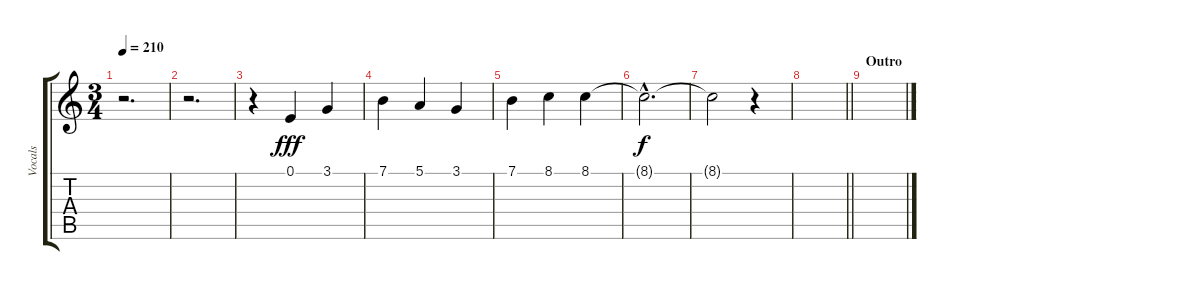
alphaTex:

\track ("Vocals" "Vocals") {instrument sopranosax}
\staff {score tabs}
\tuning (E4 B3 G3 D3 A2 E2) {hide}
\ts (3 4)
\tempo 210
\clef g2
\ks c
r.2{d dy f} |
r.2{d} |
r.4 0.1.4{dy fff} 3.1.4 |
7.1.4 5.1.4 3.1.4 |
7.1.4 8.1.4 8.1.4 |
8.1{hac t}.2{d dy f} |
8.1{t}.2 r.4 |
\barLineRight lightlight
|
\section ("" "Outro")
